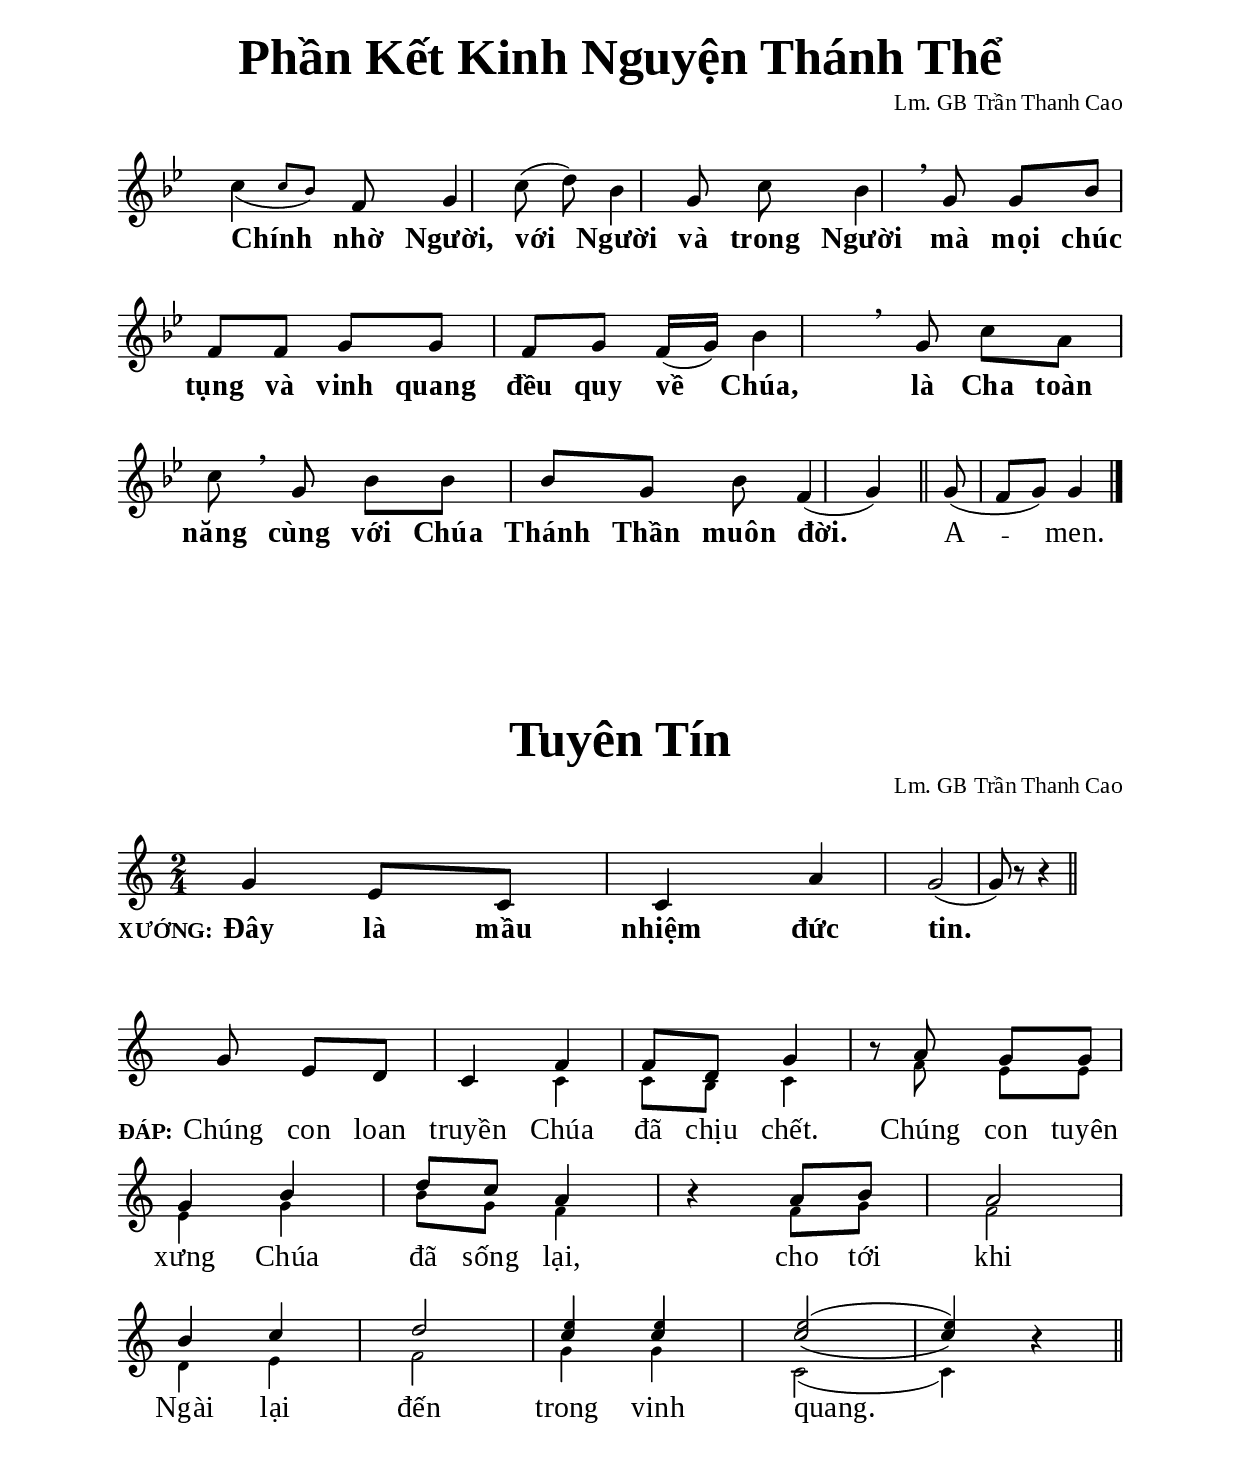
% Cài đặt chung
\version "2.22.1"
\include "english.ly"

\header {
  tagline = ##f
}

\paper {
  #(set-paper-size "a4")
  top-margin = 10\mm
  bottom-margin = 10\mm
  left-margin = 20\mm
  right-margin = 20\mm
  indent = #0
  #(define fonts
    (make-pango-font-tree
      "Liberation Serif"
      "Liberation Serif"
      "Liberation Serif"
      (/ 20 20)))
  page-count = #1
  print-all-headers = ##t
  
  system-system-spacing = #'((basic-distance . 14))
}

% Nhạc phiên khúc
nhacPhienKhucMotKinhNguyen = \relative c'' {
  \afterGrace c4 _({c8 bf)} f g4 c8 (d) bf4 g8 c bf4 \breathe
  g8 g bf f f g g f g f16 (g) bf4 \breathe
  g8 c a c \breathe
  g bf bf bf g bf f4 (g) \bar "||"
  g8 (f g) g4 \bar "|."
}

% Lời phiên khúc
loiPhienKhucMotKinhNguyen = \lyricmode {
  \override LyricText.font-series = #'bold
  Chính nhờ Người, với Người và trong Người
  mà mọi chúc tụng và vinh quang đều quy về Chúa,
  là Cha toàn năng cùng với Chúa Thánh Thần muôn đời.
  \override LyricText.font-series = #'normal
  A -- men.
}

% Tuyen tin
% Nhạc phiên khúc
nhacPhienKhucMotTuyenTin = \relative c'' {
  g4 e8 c |
  c4 a' |
  g2 ( |
  g8) r r4 \bar "||"
}

% Nhạc điệp khúc
nhacDiepKhucSopTuyenTin = \relative c'' {
  \partial 4. g8 e d |
  c4 f |
  f8 d g4 |
  r8 a g g |
  g4 b |
  d8 c a4 |
  r a8 b |
  a2 |
  b4 c |
  d2 |
  <<
    {
      c4 c |
      c2 ^( |
      c4) r
    }
    {
      \tweak font-size #-2 e4
      \tweak font-size #-2 e |
      \tweak font-size #-2 e2 _( |
      \tweak font-size #-2 e4) r
    }
  >>
  \bar "||"
}

nhacDiepKhucBassTuyenTin = \relative c' {
  \skip 4.
  \skip 4 c4 |
  c8 b c4 |
  r8 f e e |
  e4 g |
  b8 g f4 |
  r f8 g |
  f2 |
  d4 e |
  f2 g4 g |
  c,2 ( |
  c4) r
}

% Lời điệp khúc
loiPhienKhucMotTuyenTin = \lyricmode {
  \set stanza = #"XƯỚNG:"
  Đây là mầu nhiệm đức tin.
}

% Lời phiên khúc
loiDiepKhucTuyenTin = \lyricmode {
  \set stanza = #"ĐÁP:"
  Chúng con loan truyền Chúa đã chịu chết.
  Chúng con tuyên xưng Chúa đã sống lại,
  cho tới khi Ngài lại đến trong vinh quang.
}

\book {
  % Phan Ket Kinh Nguyen Thanh The
  \score {
    \new ChoirStaff <<
      \new Staff = phienKhuc \with {
          %\magnifyStaff #(magstep +1)
        }
        <<
        \new Voice = beSop {
          \key bf \major \time 2/4 \nhacPhienKhucMotKinhNguyen
        }
      >>
      \new Lyrics \lyricsto beSop \loiPhienKhucMotKinhNguyen
    >>
    \header {
      title = \markup { \fontsize #3 "Phần Kết Kinh Nguyện Thánh Thể" }
      poet = " "
      composer = "Lm. GB Trần Thanh Cao"
      arranger = " "
    }
    \layout {
      \override Staff.TimeSignature.transparent = ##t
      \override Lyrics.LyricText.font-size = #+2.5
      \override Lyrics.LyricSpace.minimum-distance = #2.0
      \override Score.BarNumber.break-visibility = ##(#f #f #f)
      \override Score.SpacingSpanner.uniform-stretching = ##t
      \set Score.barAlways = ##t
      \set Score.defaultBarType = ""
    } 
  }

  \markup { \vspace #5 }
  
  % Tuyen Tin
  \score {
    \new ChoirStaff <<
      \new Staff = phienKhuc \with {
          %\magnifyStaff #(magstep +1)
        }
        <<
        \new Voice = beSop {
          \key c \major \time 2/4 \nhacPhienKhucMotTuyenTin
        }
      >>
      \new Lyrics \lyricsto beSop \loiPhienKhucMotTuyenTin
    >>
    \header {
      title = \markup { \fontsize #3 "Tuyên Tín" }
      poet = " "
      composer = "Lm. GB Trần Thanh Cao"
      arranger = " "
    }
    \layout {
      \override Lyrics.LyricText.font-series = #'bold
      \override Lyrics.LyricText.font-size = #+2.5
      \override Lyrics.LyricSpace.minimum-distance = #8.5
      \override Score.BarNumber.break-visibility = ##(#f #f #f)
      \override Score.SpacingSpanner.uniform-stretching = ##t
    } 
  }
  \score {
    \new ChoirStaff <<
      \new Staff = diepKhuc \with {
          \consists "Merge_rests_engraver"
          %\magnifyStaff #(magstep +1)
        }
        <<
        \new Voice = beSop {
          \voiceOne \key c \major \time 2/4 \nhacDiepKhucSopTuyenTin
        }
        \new Voice = beBas {
          \override NoteHead.font-size = #-2
          \voiceTwo \key c \major \time 2/4 \nhacDiepKhucBassTuyenTin
        }
      >>
      \new Lyrics \lyricsto beSop \loiDiepKhucTuyenTin
    >>
    \layout {
      \override Staff.TimeSignature.transparent = ##t
      \override Lyrics.LyricText.font-size = #+2.5
      \override Lyrics.LyricSpace.minimum-distance = #2.2
      \override Score.BarNumber.break-visibility = ##(#f #f #f)
      \override Score.SpacingSpanner.uniform-stretching = ##t
    }
  }
}
